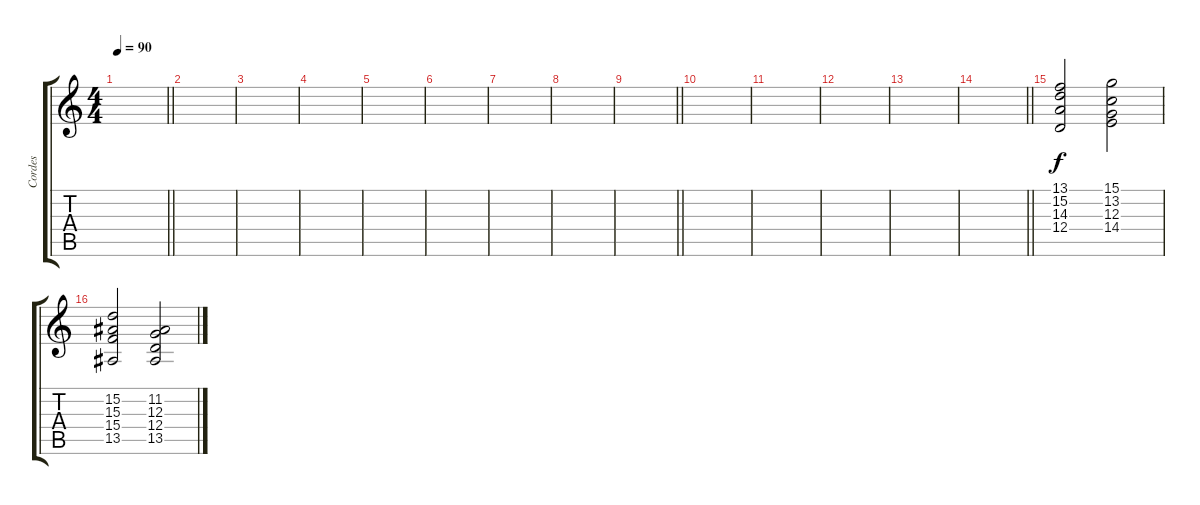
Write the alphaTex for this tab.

\track ("Cordes" "Cordes") {instrument stringensemble1}
\staff {score tabs}
\tuning (E4 B3 G3 D3 A2 E2) {hide}
\ts (4 4)
\tempo 90
\clef g2
\barLineRight lightlight
\ks c
|
|
|
|
|
|
|
|
\barLineRight lightlight
|
|
|
|
|
\barLineRight lightlight
|
(13.1 15.2 14.3 12.4).2 (15.1 13.2 12.3 14.4).2 |
(15.2 15.3 15.4 13.5).2 (11.2 12.3 12.4 13.5).2
